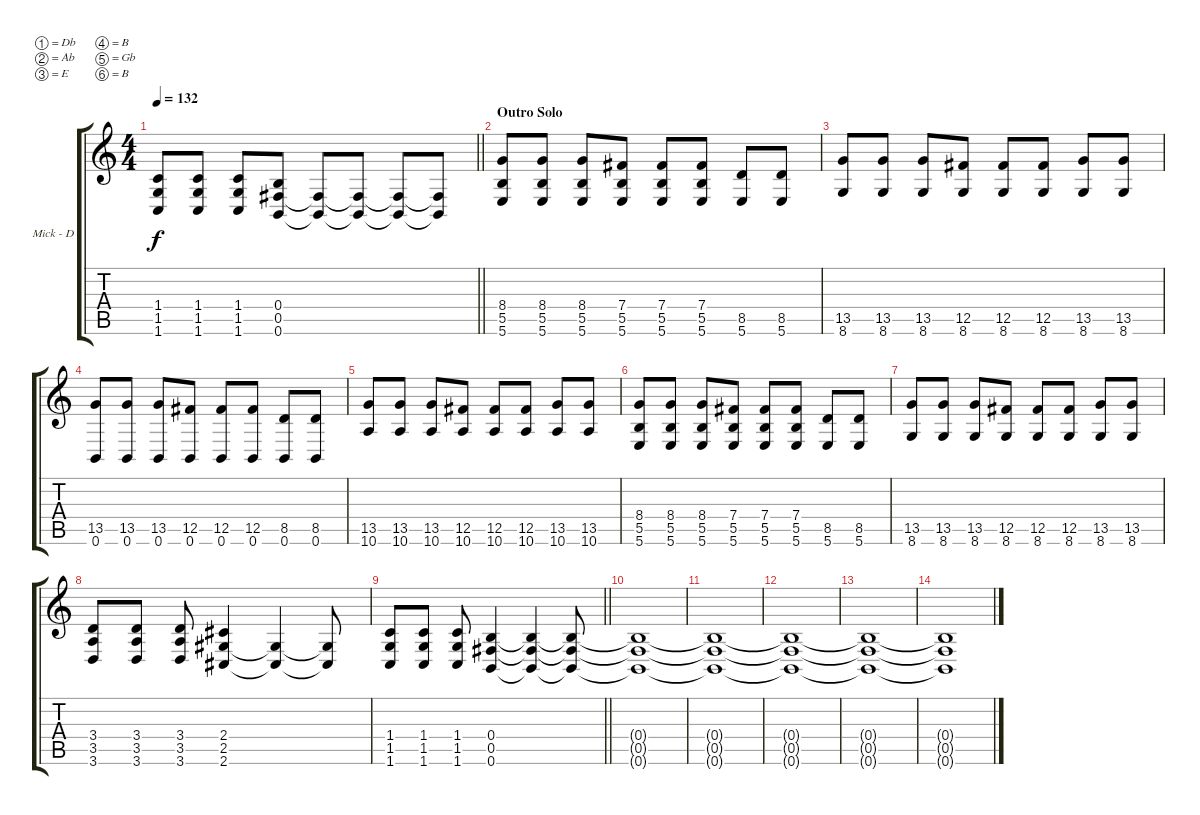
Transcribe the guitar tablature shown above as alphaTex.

\bracketExtendMode groupsimilarinstruments
\firstSystemTrackNameOrientation horizontal
\otherSystemsTrackNameOrientation horizontal
\track ("Mick Thomson (Dirty)" "Mick - D") {instrument distortionguitar}
\staff {score tabs}
\tuning (Db4 Ab3 E3 B2 Gb2 B1)
\ts (4 4)
\tempo 132
\clef g2
\barLineRight lightlight
\ks c
(1.4 1.5 1.6).8{dy f} (1.4 1.5 1.6).8 (1.4 1.5 1.6).8 (0.4 0.5 0.6).8 (0.5{t} 0.6{t}).8 (0.5{t} 0.6{t}).8 (0.5{t} 0.6{t}).8 (0.5{t} 0.6{t}).8 |
\section ("" "Outro Solo")
(8.4 5.5 5.6).8 (8.4 5.5 5.6).8 (8.4 5.5 5.6).8 (7.4 5.5 5.6).8 (7.4 5.5 5.6).8 (7.4 5.5 5.6).8 (8.5 5.6).8 (8.5 5.6).8 |
(13.5 8.6).8 (13.5 8.6).8 (13.5 8.6).8 (12.5 8.6).8 (12.5 8.6).8 (12.5 8.6).8 (13.5 8.6).8 (13.5 8.6).8 |
(13.5 0.6).8 (13.5 0.6).8 (13.5 0.6).8 (12.5 0.6).8 (12.5 0.6).8 (12.5 0.6).8 (8.5 0.6).8 (8.5 0.6).8 |
(13.5 10.6).8 (13.5 10.6).8 (13.5 10.6).8 (12.5 10.6).8 (12.5 10.6).8 (12.5 10.6).8 (13.5 10.6).8 (13.5 10.6).8 |
(8.4 5.5 5.6).8 (8.4 5.5 5.6).8 (8.4 5.5 5.6).8 (7.4 5.5 5.6).8 (7.4 5.5 5.6).8 (7.4 5.5 5.6).8 (8.5 5.6).8 (8.5 5.6).8 |
(13.5 8.6).8 (13.5 8.6).8 (13.5 8.6).8 (12.5 8.6).8 (12.5 8.6).8 (12.5 8.6).8 (13.5 8.6).8 (13.5 8.6).8 |
(3.4 3.5 3.6).8 (3.4 3.5 3.6).8 (3.4 3.5 3.6).8 (2.4 2.5 2.6).4 (2.5{t} 2.6{t}).4 (2.5{t} 2.6{t}).8 |
\barLineRight lightlight
(1.4 1.5 1.6).8 (1.4 1.5 1.6).8 (1.4 1.5 1.6).8 (0.4 0.5 0.6).4 (0.4{t} 0.5{t} 0.6{t}).4 (0.4{t} 0.5{t} 0.6{t}).8 |
(0.4{t} 0.5{t} 0.6{t}).1 |
(0.4{t} 0.5{t} 0.6{t}).1 |
(0.4{t} 0.5{t} 0.6{t}).1 |
(0.4{t} 0.5{t} 0.6{t}).1 |
(0.4{t} 0.5{t} 0.6{t}).1
